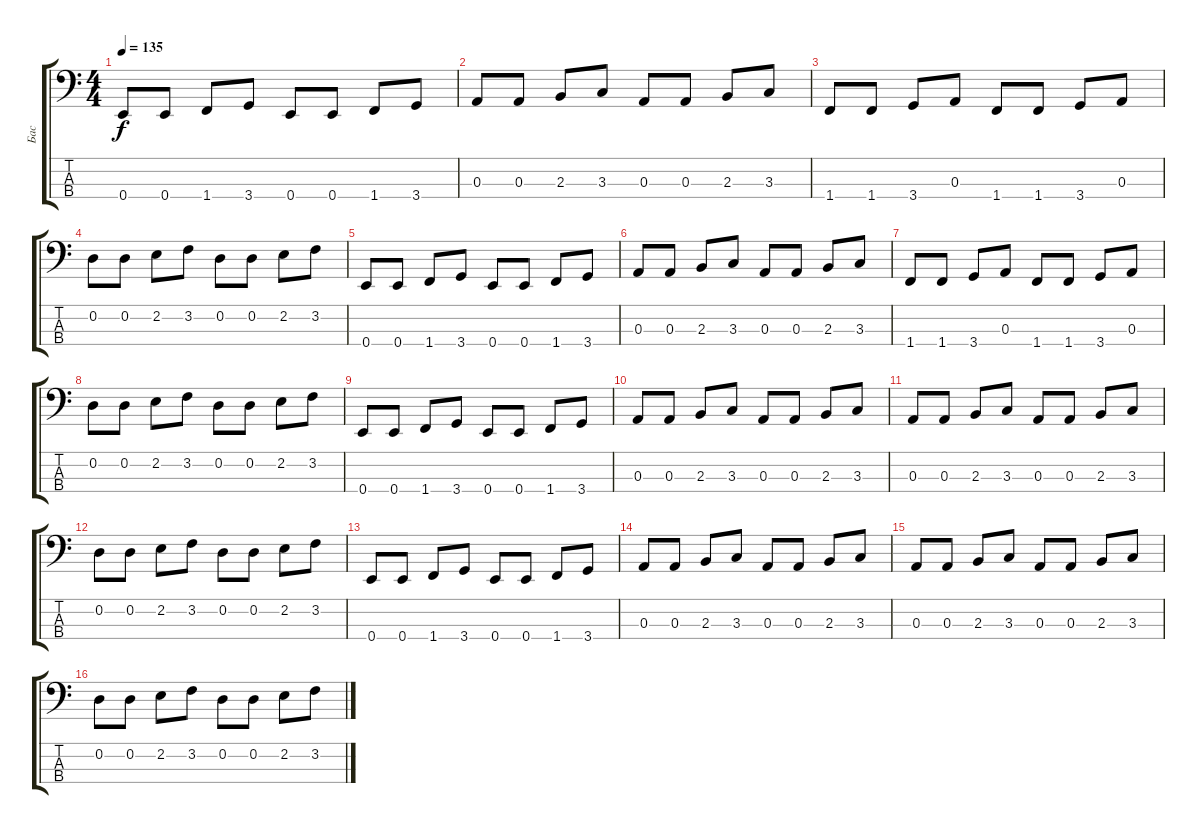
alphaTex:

\track ("Бас" "Бас") {instrument electricbasspick}
\staff {score tabs}
\tuning (G2 D2 A1 E1) {hide}
\ts (4 4)
\tempo 135
\clef f4
\ks c
0.4.8{dy f} 0.4.8 1.4.8 3.4.8 0.4.8 0.4.8 1.4.8 3.4.8 |
0.3.8 0.3.8 2.3.8 3.3.8 0.3.8 0.3.8 2.3.8 3.3.8 |
1.4.8 1.4.8 3.4.8 0.3.8 1.4.8 1.4.8 3.4.8 0.3.8 |
0.2.8 0.2.8 2.2.8 3.2.8 0.2.8 0.2.8 2.2.8 3.2.8 |
0.4.8 0.4.8 1.4.8 3.4.8 0.4.8 0.4.8 1.4.8 3.4.8 |
0.3.8 0.3.8 2.3.8 3.3.8 0.3.8 0.3.8 2.3.8 3.3.8 |
1.4.8 1.4.8 3.4.8 0.3.8 1.4.8 1.4.8 3.4.8 0.3.8 |
0.2.8 0.2.8 2.2.8 3.2.8 0.2.8 0.2.8 2.2.8 3.2.8 |
0.4.8 0.4.8 1.4.8 3.4.8 0.4.8 0.4.8 1.4.8 3.4.8 |
0.3.8 0.3.8 2.3.8 3.3.8 0.3.8 0.3.8 2.3.8 3.3.8 |
0.3.8 0.3.8 2.3.8 3.3.8 0.3.8 0.3.8 2.3.8 3.3.8 |
0.2.8 0.2.8 2.2.8 3.2.8 0.2.8 0.2.8 2.2.8 3.2.8 |
0.4.8 0.4.8 1.4.8 3.4.8 0.4.8 0.4.8 1.4.8 3.4.8 |
0.3.8 0.3.8 2.3.8 3.3.8 0.3.8 0.3.8 2.3.8 3.3.8 |
0.3.8 0.3.8 2.3.8 3.3.8 0.3.8 0.3.8 2.3.8 3.3.8 |
0.2.8 0.2.8 2.2.8 3.2.8 0.2.8 0.2.8 2.2.8 3.2.8
